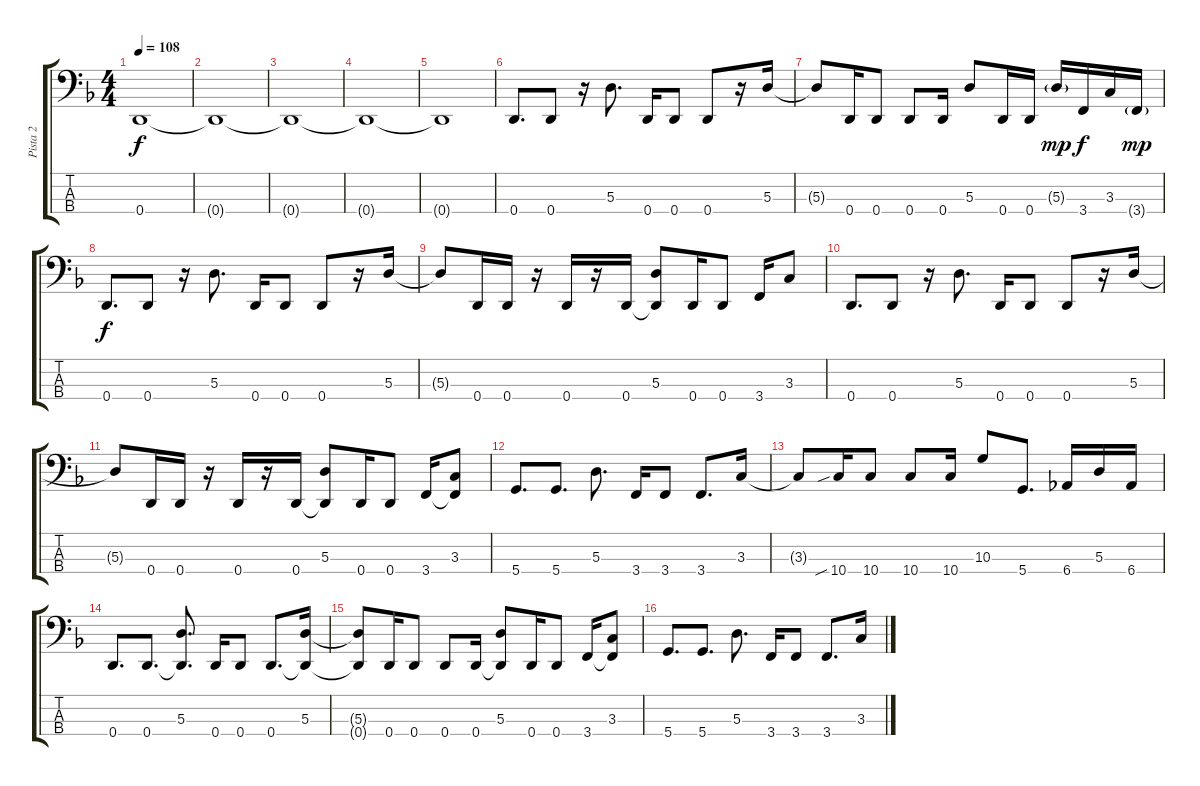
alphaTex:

\track ("Pista 2" "Pista 2") {instrument electricbassfinger}
\staff {score tabs}
\tuning (G2 D2 A1 D1) {hide}
\ts (4 4)
\tempo 108
\clef f4
\ks f
0.4.1{dy f} |
0.4{t}.1 |
0.4{t}.1 |
0.4{t}.1 |
0.4{t}.1 |
0.4.8{d} 0.4.8 r.16 5.3.8{d} 0.4.16 0.4.8 0.4.8 r.16 5.3.16 |
5.3{t}.8 0.4.16 0.4.8 0.4.8 0.4.16 5.3.8 0.4.16 0.4.16 5.3{g}.16{dy mp} 3.4.16{dy f} 3.3.16 3.4{g}.16{dy mp} |
0.4.8{d dy f} 0.4.8 r.16 5.3.8{d} 0.4.16 0.4.8 0.4.8 r.16 5.3.16 |
5.3{t}.8 0.4.16 0.4.16 r.16 0.4.16 r.16 0.4.16 (5.3 0.4{t}).8 0.4.16 0.4.8 3.4.16 3.3.8 |
0.4.8{d} 0.4.8 r.16 5.3.8{d} 0.4.16 0.4.8 0.4.8 r.16 5.3.16 |
5.3{t}.8 0.4.16 0.4.16 r.16 0.4.16 r.16 0.4.16 (5.3 0.4{t}).8 0.4.16 0.4.8 3.4.16 (3.3 3.4{t}).8 |
5.4.8{d} 5.4.8{d} 5.3.8{d} 3.4.16 3.4.8 3.4.8{d} 3.3.16 |
3.3{t}.8 10.4{sib}.16 10.4.8 10.4.8 10.4.16 10.3.8 5.4.8{d} 6.4.16 5.3.16 6.4.16 |
0.4.8{d} 0.4.8{d} (5.3 0.4{t}).8{d} 0.4.16 0.4.8 0.4.8{d} (5.3 0.4{t}).16 |
(5.3{t} 0.4{t}).8 0.4.16 0.4.8 0.4.8 0.4.16 (5.3 0.4{t}).8 0.4.16 0.4.8 3.4.16 (3.3 3.4{t}).8 |
5.4.8{d} 5.4.8{d} 5.3.8{d} 3.4.16 3.4.8 3.4.8{d} 3.3.16
